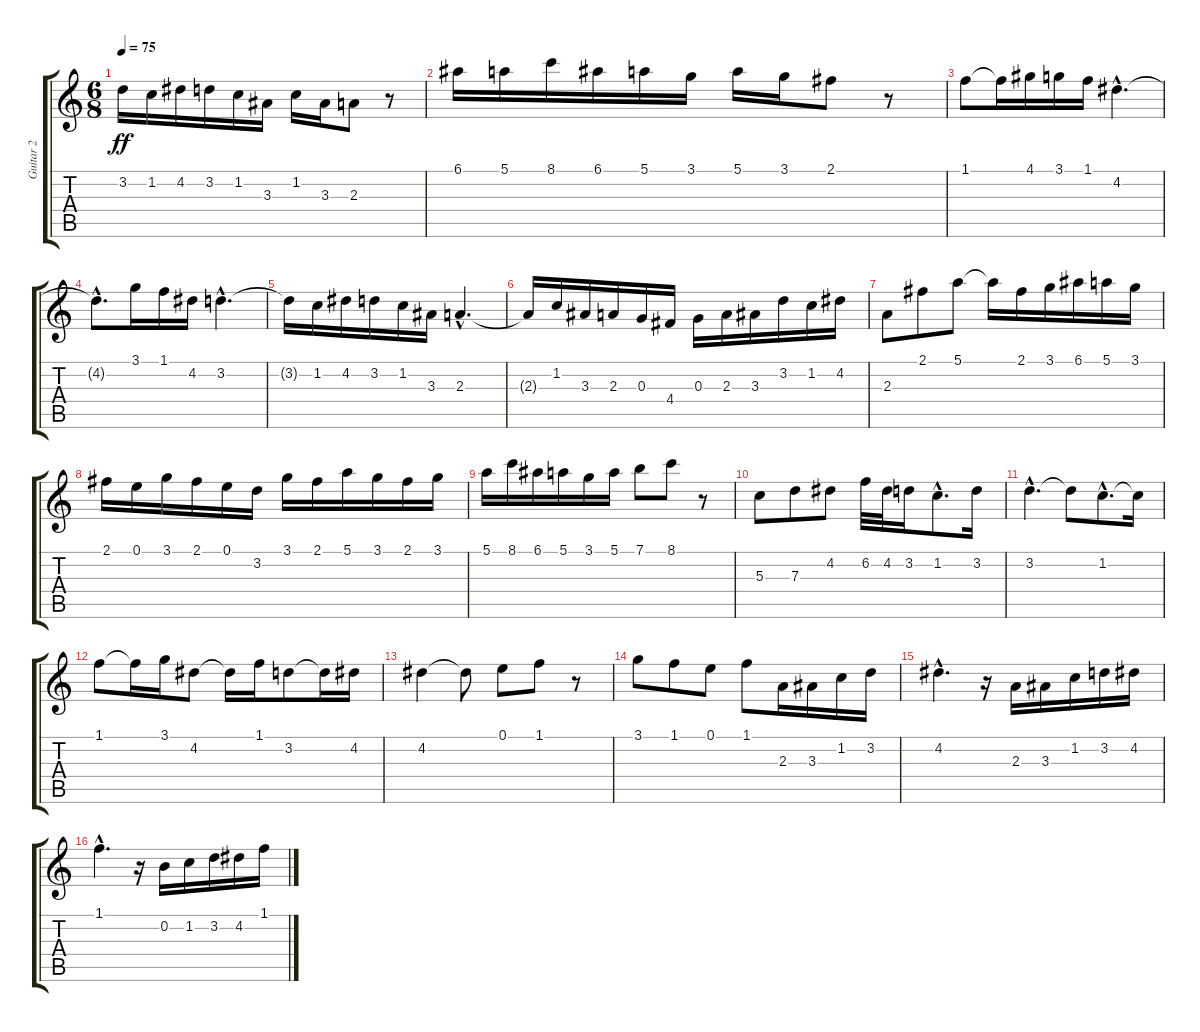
\track ("Guitar 2" "Guitar 2") {instrument acousticguitarnylon}
\staff {score tabs}
\tuning (E4 B3 G3 D3 A2 E2) {hide}
\ts (6 8)
\tempo 75
\clef g2
\ks c
3.2.16{dy ff instrument acousticguitarnylon} 1.2.16 4.2.16 3.2.16 1.2.16 3.3.16 1.2.16 3.3.16 2.3.8 r.8 |
6.1.16 5.1.16 8.1.16 6.1.16 5.1.16 3.1.16 5.1.16 3.1.16 2.1.8 r.8 |
1.1.8 1.1{t}.16 4.1.16 3.1.16 1.1.16 4.2{hac}.4{d} |
4.2{hac t}.8{d} 3.1.16 1.1.16 4.2.16 3.2{hac}.4{d} |
3.2{t}.16 1.2.16 4.2.16 3.2.16 1.2.16 3.3.16 2.3{hac}.4{d} |
2.3{t}.16 1.2.16 3.3.16 2.3.16 0.3.16 4.4.16 0.3.16 2.3.16 3.3.16 3.2.16 1.2.16 4.2.16 |
2.3.8 2.1.8 5.1.8 5.1{t}.16 2.1.16 3.1.16 6.1.16 5.1.16 3.1.16 |
2.1.16 0.1.16 3.1.16 2.1.16 0.1.16 3.2.16 3.1.16 2.1.16 5.1.16 3.1.16 2.1.16 3.1.16 |
5.1.16 8.1.16 6.1.16 5.1.16 3.1.16 5.1.16 7.1.8 8.1.8 r.8 |
5.3.8 7.3.8 4.2.8 6.2.32 4.2.32 3.2.16 1.2{hac}.8{d} 3.2.16 |
3.2{hac}.4{d} 3.2{t}.8 1.2{hac}.8{d} 1.2{t}.16 |
1.1.8 1.1{t}.16 3.1.16 4.2.8 4.2{t}.16 1.1.16 3.2.8 3.2{t}.16 4.2.16 |
4.2.4 4.2{t}.8 0.1.8 1.1.8 r.8 |
3.1.8 1.1.8 0.1.8 1.1.8 2.3.16 3.3.16 1.2.16 3.2.16 |
4.2{hac}.4{d} r.16 2.3.16 3.3.16 1.2.16 3.2.16 4.2.16 |
1.1{hac}.4{d} r.16 0.2.16 1.2.16 3.2.16 4.2.16 1.1.16
